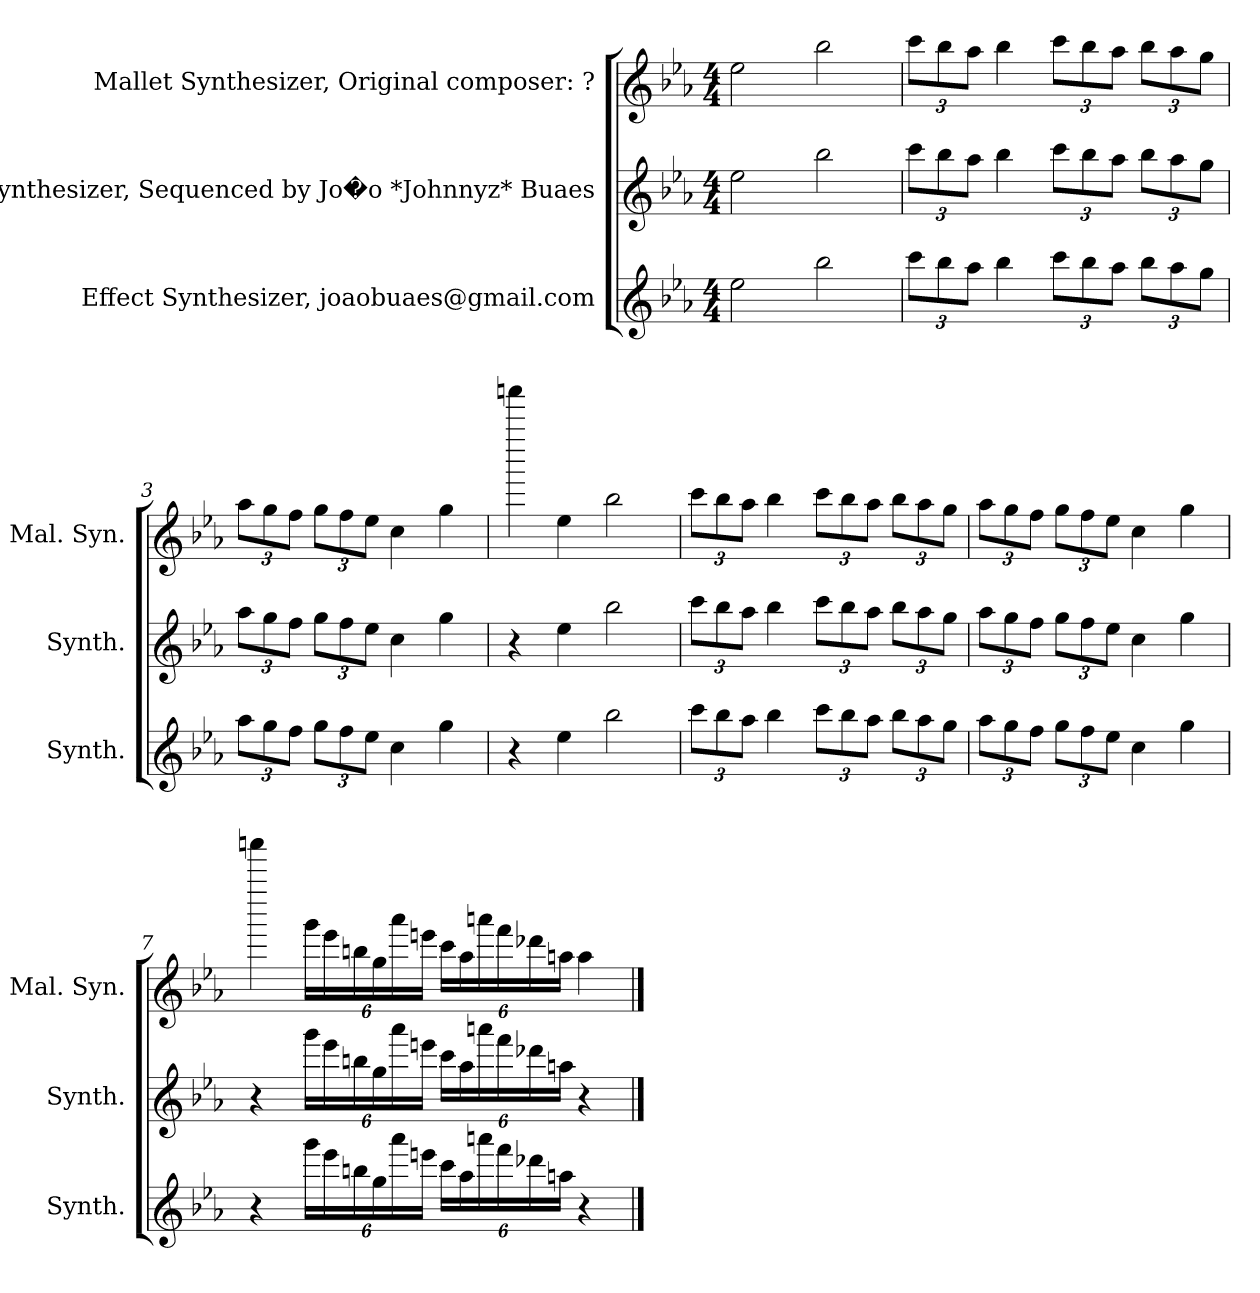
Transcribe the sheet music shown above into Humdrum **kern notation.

**kern	**kern	**kern
*part3	*part2	*part1
*staff3	*staff2	*staff1
*I"Effect Synthesizer, joaobuaes@gmail.com	*I"Square Synthesizer, Sequenced by Jo�o *Johnnyz* Buaes	*I"Mallet Synthesizer, Original composer: ?
*I'Synth.	*I'Synth.	*I'Mal. Syn.
*clefG2	*clefG2	*clefG2
*k[b-e-a-]	*k[b-e-a-]	*k[b-e-a-]
*M4/4	*M4/4	*M4/4
*MM150	*MM150	*MM150
=1	=1	=1
2ee-\	2ee-\	2ee-\
2bb-\	2bb-\	2bb-\
=2	=2	=2
*Xbrackettup	*Xbrackettup	*Xbrackettup
12ccc\L	12ccc\L	12ccc\L
12bb-\	12bb-\	12bb-\
12aa-\J	12aa-\J	12aa-\J
4bb-\	4bb-\	4bb-\
12ccc\L	12ccc\L	12ccc\L
12bb-\	12bb-\	12bb-\
12aa-\J	12aa-\J	12aa-\J
12bb-\L	12bb-\L	12bb-\L
12aa-\	12aa-\	12aa-\
12gg\J	12gg\J	12gg\J
!!LO:LB:g=z
=3	=3	=3
12aa-\L	12aa-\L	12aa-\L
12gg\	12gg\	12gg\
12ff\J	12ff\J	12ff\J
12gg\L	12gg\L	12gg\L
12ff\	12ff\	12ff\
12ee-\J	12ee-\J	12ee-\J
4cc\	4cc\	4cc\
4gg\	4gg\	4gg\
=4	=4	=4
4r	4r	4aaaaan\
4ee-\	4ee-\	4ee-\
2bb-\	2bb-\	2bb-\
=5	=5	=5
12ccc\L	12ccc\L	12ccc\L
12bb-\	12bb-\	12bb-\
12aa-\J	12aa-\J	12aa-\J
4bb-\	4bb-\	4bb-\
12ccc\L	12ccc\L	12ccc\L
12bb-\	12bb-\	12bb-\
12aa-\J	12aa-\J	12aa-\J
12bb-\L	12bb-\L	12bb-\L
12aa-\	12aa-\	12aa-\
12gg\J	12gg\J	12gg\J
=6	=6	=6
12aa-\L	12aa-\L	12aa-\L
12gg\	12gg\	12gg\
12ff\J	12ff\J	12ff\J
12gg\L	12gg\L	12gg\L
12ff\	12ff\	12ff\
12ee-\J	12ee-\J	12ee-\J
4cc\	4cc\	4cc\
4gg\	4gg\	4gg\
!!LO:LB:g=z
=7	=7	=7
4r	4r	4aaaaan\
24ggg\LL	24ggg\LL	24ggg\LL
24eee-\	24eee-\	24eee-\
24bbn\	24bbn\	24bbn\
24gg\	24gg\	24gg\
24aaa-\	24aaa-\	24aaa-\
24eeen\JJ	24eeen\JJ	24eeen\JJ
24ccc\LL	24ccc\LL	24ccc\LL
24aa-\	24aa-\	24aa-\
24aaan\	24aaan\	24aaan\
24fff\	24fff\	24fff\
24ddd-X\	24ddd-X\	24ddd-X\
24aan\JJ	24aan\JJ	24aan\JJ
4r	4r	4aa\
==	==	==
*-	*-	*-
